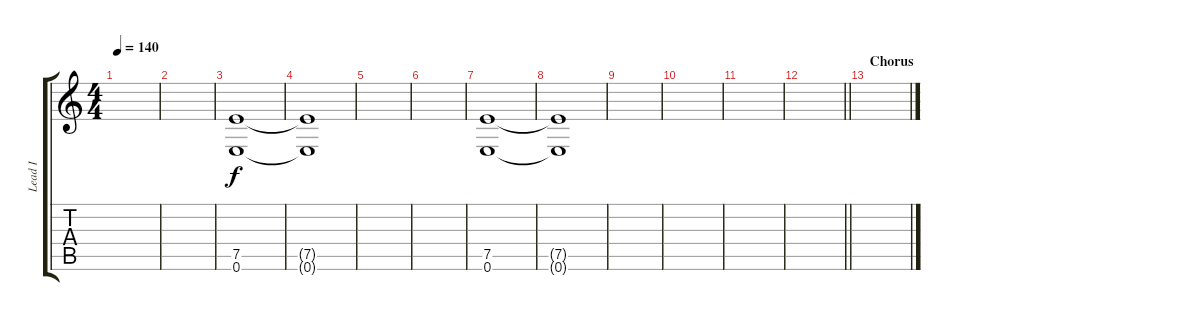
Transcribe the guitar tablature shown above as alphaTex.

\track ("Lead I" "Lead I") {instrument distortionguitar}
\staff {score tabs}
\tuning (E4 B3 G3 D3 A2 E2) {hide}
\ts (4 4)
\tempo 140
\clef g2
\ks c
|
|
(7.5 0.6).1 |
(7.5{t} 0.6{t}).1 |
|
|
(7.5 0.6).1 |
(7.5{t} 0.6{t}).1 |
|
|
|
\barLineRight lightlight
|
\section ("" "Chorus")
